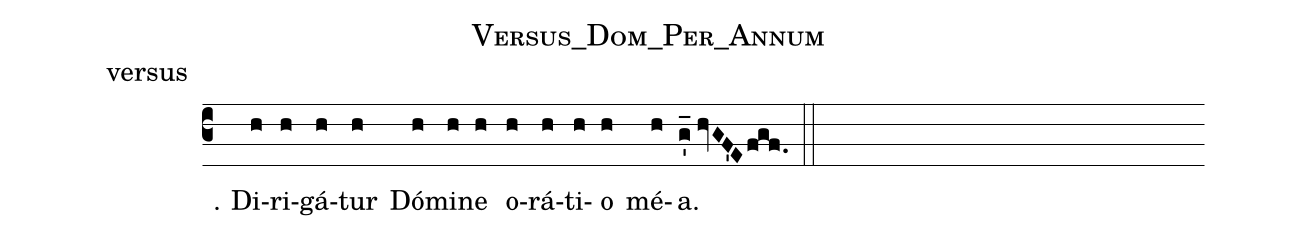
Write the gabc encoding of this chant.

name:Versus_Dom_Per_Annum;
office-part:versus;
%%
(c3) ℣ . Di(h)ri(h)gá(h)tur(h) Dó(h)mi(h)ne(h) o(h)rá(h)ti(h)o(h) mé(h)a.(g'_//hvGF'Efgf.) (::)
